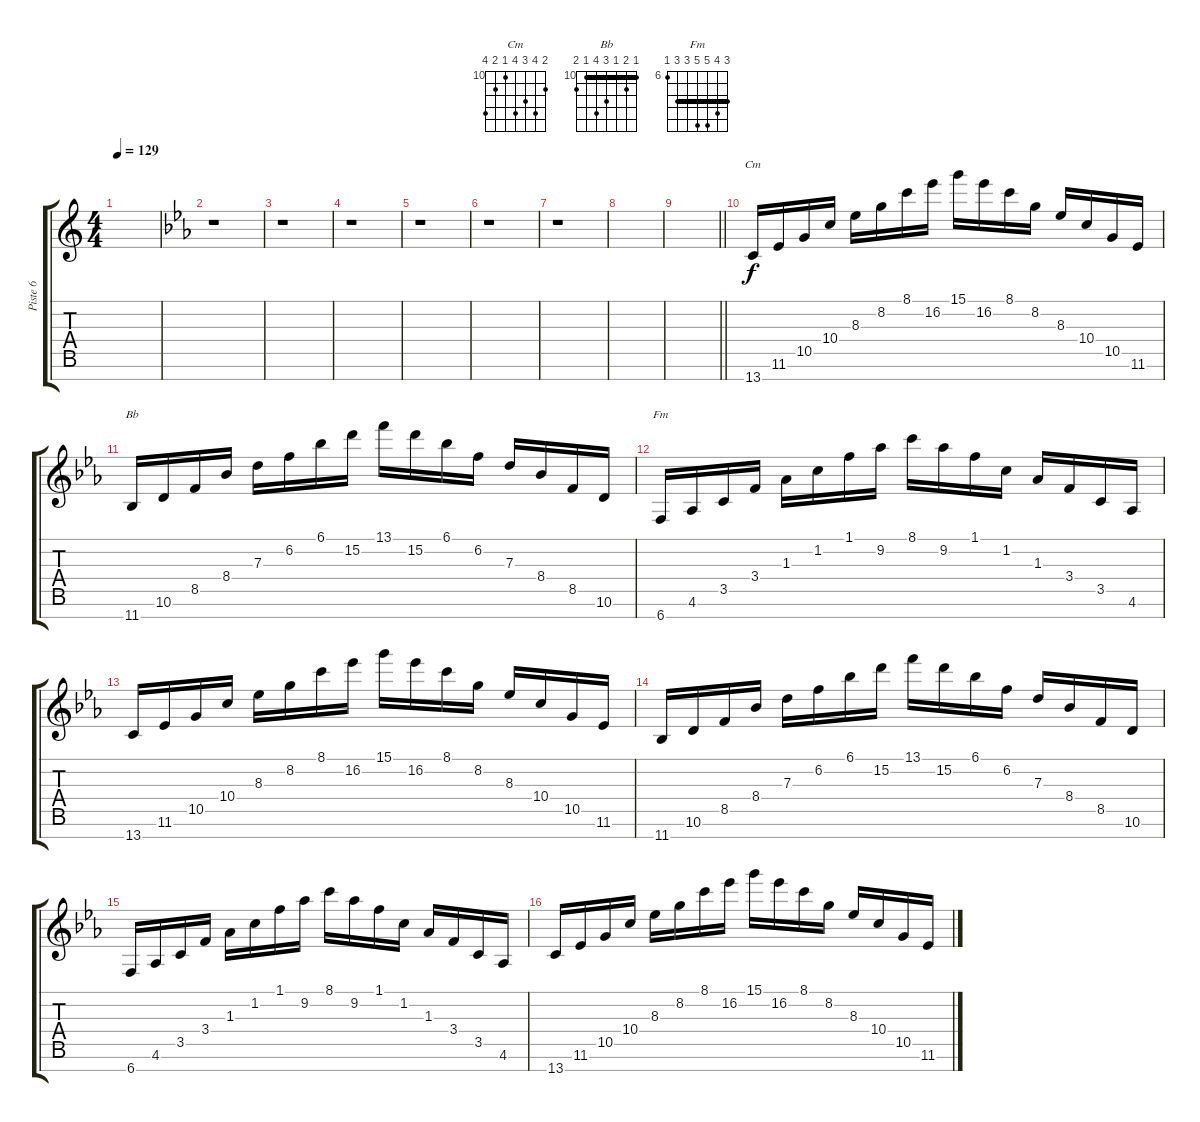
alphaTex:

\track ("Piste 6" "Piste 6") {instrument stringensemble1}
\staff {score tabs}
\tuning (E5 B4 G4 D4 A3 E3 B2) {hide}
\chord ("Cm" 11 13 12 13 10 11 13) {firstfret 10}
\chord ("Bb" 10 11 10 12 13 10 11) {firstfret 10 barre 10}
\chord ("Fm" 8 9 10 10 8 8 6) {firstfret 6 barre 8}
\ts (4 4)
\tempo 129
\clef g2
\ks c
|
\ks eb
r.1 |
r.1 |
r.1 |
r.1 |
r.1 |
r.1 |
|
\barLineRight lightlight
|
\section ("" "")
13.7.16{ch "Cm"} 11.6.16 10.5.16 10.4.16 8.3.16 8.2.16 8.1.16 16.2.16 15.1.16 16.2.16 8.1.16 8.2.16 8.3.16 10.4.16 10.5.16 11.6.16 |
11.7.16{ch "Bb"} 10.6.16 8.5.16 8.4.16 7.3.16 6.2.16 6.1.16 15.2.16 13.1.16 15.2.16 6.1.16 6.2.16 7.3.16 8.4.16 8.5.16 10.6.16 |
6.7.16{ch "Fm"} 4.6.16 3.5.16 3.4.16 1.3.16 1.2.16 1.1.16 9.2.16 8.1.16 9.2.16 1.1.16 1.2.16 1.3.16 3.4.16 3.5.16 4.6.16 |
13.7.16 11.6.16 10.5.16 10.4.16 8.3.16 8.2.16 8.1.16 16.2.16 15.1.16 16.2.16 8.1.16 8.2.16 8.3.16 10.4.16 10.5.16 11.6.16 |
11.7.16 10.6.16 8.5.16 8.4.16 7.3.16 6.2.16 6.1.16 15.2.16 13.1.16 15.2.16 6.1.16 6.2.16 7.3.16 8.4.16 8.5.16 10.6.16 |
6.7.16 4.6.16 3.5.16 3.4.16 1.3.16 1.2.16 1.1.16 9.2.16 8.1.16 9.2.16 1.1.16 1.2.16 1.3.16 3.4.16 3.5.16 4.6.16 |
13.7.16 11.6.16 10.5.16 10.4.16 8.3.16 8.2.16 8.1.16 16.2.16 15.1.16 16.2.16 8.1.16 8.2.16 8.3.16 10.4.16 10.5.16 11.6.16
